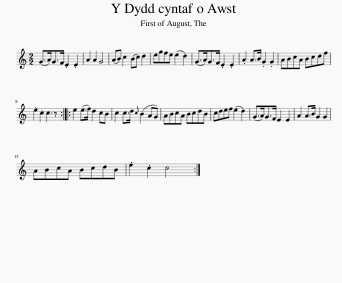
X:1
L:1/8
M:2/2
I:linebreak $
K:C
V:1 treble
V:1
 (G>A)G>F .E2 .E2 | A2 A2 G4 | (AB) c2 (Bc) d2 | egfe (e2 d2) | (G>A)G>F .E2 .E2 | %5
 .A2 A>B .G2 .G2 | ABcA Bcdf |$ .e2 .c2 c3 z :: e2 (e>f) d2 cB | c2 c>d{c} (B2 AG) | %10
 ABcA BcdB | cdef (e2 d2) | (G>A)G>F E2 E2 | A2 A>B G2 G2 |$ ABcA BcdB | %15
 .e2 .c2 c4 :| %16
